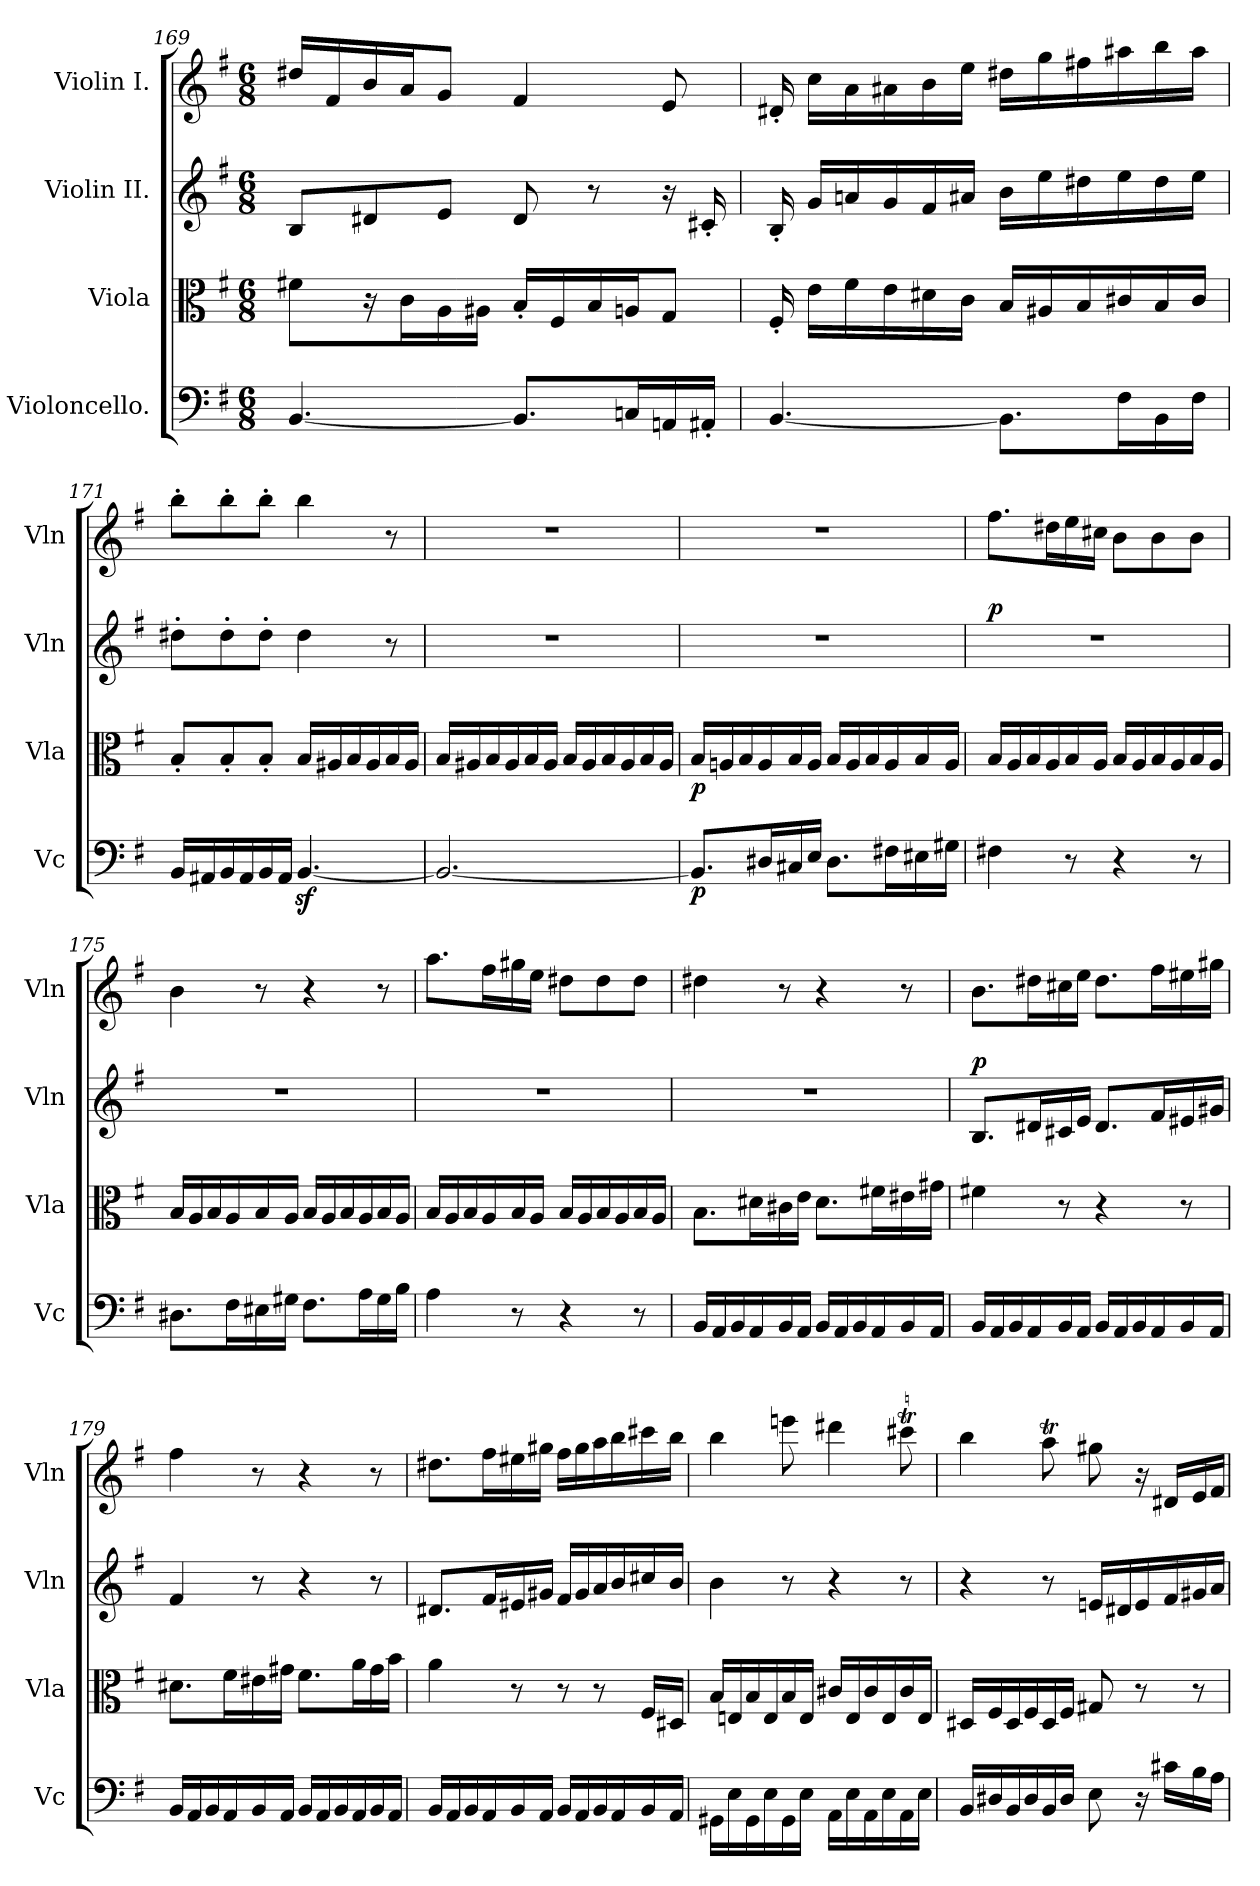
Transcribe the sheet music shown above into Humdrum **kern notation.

**kern	**dynam	**kern	**dynam	**kern	**dynam	**kern
*part4	*part4	*part3	*part3	*part2	*part2	*part1
*staff4	*staff4	*staff3	*staff3	*staff2	*staff2	*staff1
*I"Violoncello.	*	*I"Viola	*	*I"Violin II.	*	*I"Violin I.
*I'Vc	*	*I'Vla	*	*I'Vln	*	*I'Vln
!!LO:PB:g=z
*clefF4	*	*clefC3	*	*clefG2	*	*clefG2
*k[f#]	*	*k[f#]	*	*k[f#]	*	*k[f#]
*M6/8	*	*M6/8	*	*M6/8	*	*M6/8
=169	=169	=169	=169	=169	=169	=169
[4.BB/	.	8f#X\L	.	8B/L	.	16dd#X/LL
.	.	.	.	.	.	16f#/
.	.	16r	.	8d#X/	.	16b/
.	.	16c\L	.	.	.	16a/J
.	.	16A\	.	8e/J	.	8g/J
.	.	16A#X\JJ	.	.	.	.
8.BB/L]	.	16B'/LL	.	8d#/	.	4f#/
.	.	16F#/	.	.	.	.
.	.	16B/	.	8r	.	.
16Cn/L	.	16An/J	.	.	.	.
16AAn/	.	8G/J	.	16r	.	8e/
16AA#X'/JJ	.	.	.	16c#X'/	.	.
=170	=170	=170	=170	=170	=170	=170
[4.BB/	.	16F#'/	.	16B'/	.	16d#X'/
.	.	16e\LL	.	16g/LL	.	16cc\LL
.	.	16f#\	.	16an/	.	16a\
.	.	16e\	.	16g/	.	16a#X\
.	.	16d#X\	.	16f#/	.	16b\
.	.	16c\JJ	.	16a#X/JJ	.	16ee\JJ
8.BB\L]	.	16B/LL	.	16b\LL	.	16dd#X\LL
.	.	16A#X/	.	16ee\	.	16gg\
.	.	16B/	.	16dd#X\	.	16ff#X\
16F#\L	.	16c#X/	.	16ee\	.	16aa#X\
16BB\	.	16B/	.	16dd#\	.	16bb\
16F#\JJ	.	16c#/JJ	.	16ee\JJ	.	16aa#\JJ
!!LO:LB:g=z
=171	=171	=171	=171	=171	=171	=171
16BB/LL	.	8B'/L	.	8dd#X'\L	.	8bb'\L
16AA#X/	.	.	.	.	.	.
16BB/	.	8B'/	.	8dd#'\	.	8bb'\
16AA#/	.	.	.	.	.	.
16BB/	.	8B'/J	.	8dd#'\J	.	8bb'\J
16AA#/JJ	.	.	.	.	.	.
[4.BBz>/	.	16B/LL	.	4dd#\	.	4bb\
.	.	16A#X/	.	.	.	.
.	.	16B/	.	.	.	.
.	.	16A#/	.	.	.	.
.	.	16B/	.	8r	.	8r
.	.	16A#/JJ	.	.	.	.
!!LO:LB:g=z
=172	=172	=172	=172	=172	=172	=172
2.BB/_	.	16B/LL	.	2.r	.	2.r
.	.	16A#X/	.	.	.	.
.	.	16B/	.	.	.	.
.	.	16A#/	.	.	.	.
.	.	16B/	.	.	.	.
.	.	16A#/JJ	.	.	.	.
.	.	16B/LL	.	.	.	.
.	.	16A#/	.	.	.	.
.	.	16B/	.	.	.	.
.	.	16A#/	.	.	.	.
.	.	16B/	.	.	.	.
.	.	16A#/JJ	.	.	.	.
=173	=173	=173	=173	=173	=173	=173
!	!LO:DY:b	!	!LO:DY:b	!	!	!
8.BB/L]	p	16B/LL	p	2.r	.	2.r
.	.	16An/	.	.	.	.
.	.	16B/	.	.	.	.
16D#X/L	.	16A/	.	.	.	.
16C#X/	.	16B/	.	.	.	.
16E/JJ	.	16A/JJ	.	.	.	.
8.D#\L	.	16B/LL	.	.	.	.
.	.	16A/	.	.	.	.
.	.	16B/	.	.	.	.
16F#X\L	.	16A/	.	.	.	.
16E#X\	.	16B/	.	.	.	.
16G#X\JJ	.	16A/JJ	.	.	.	.
=174	=174	=174	=174	=174	=174	=174
!	!	!	!	!	!LO:DY:a	!
4F#X\	.	16B/LL	.	2.r	p	8.ff#\L
.	.	16A/	.	.	.	.
.	.	16B/	.	.	.	.
.	.	16A/	.	.	.	16dd#X\L
8r	.	16B/	.	.	.	16ee\
.	.	16A/JJ	.	.	.	16cc#X\JJ
4r	.	16B/LL	.	.	.	8b\L
.	.	16A/	.	.	.	.
.	.	16B/	.	.	.	8b\
.	.	16A/	.	.	.	.
8r	.	16B/	.	.	.	8b\J
.	.	16A/JJ	.	.	.	.
!!LO:PB:g=z
=175	=175	=175	=175	=175	=175	=175
8.D#X\L	.	16B/LL	.	2.r	.	4b\
.	.	16A/	.	.	.	.
.	.	16B/	.	.	.	.
16F#\L	.	16A/	.	.	.	.
16E#X\	.	16B/	.	.	.	8r
16G#X\JJ	.	16A/JJ	.	.	.	.
8.F#\L	.	16B/LL	.	.	.	4r
.	.	16A/	.	.	.	.
.	.	16B/	.	.	.	.
16A\L	.	16A/	.	.	.	.
16G#\	.	16B/	.	.	.	8r
16B\JJ	.	16A/JJ	.	.	.	.
=176	=176	=176	=176	=176	=176	=176
4A\	.	16B/LL	.	2.r	.	8.aa\L
.	.	16A/	.	.	.	.
.	.	16B/	.	.	.	.
.	.	16A/	.	.	.	16ff#\L
8r	.	16B/	.	.	.	16gg#X\
.	.	16A/JJ	.	.	.	16ee\JJ
4r	.	16B/LL	.	.	.	8dd#X\L
.	.	16A/	.	.	.	.
.	.	16B/	.	.	.	8dd#\
.	.	16A/	.	.	.	.
8r	.	16B/	.	.	.	8dd#\J
.	.	16A/JJ	.	.	.	.
!!LO:LB:g=z
=177	=177	=177	=177	=177	=177	=177
16BB/LL	.	8.B\L	.	2.r	.	4dd#X\
16AA/	.	.	.	.	.	.
16BB/	.	.	.	.	.	.
16AA/	.	16d#X\L	.	.	.	.
16BB/	.	16c#X\	.	.	.	8r
16AA/JJ	.	16e\JJ	.	.	.	.
16BB/LL	.	8.d#\L	.	.	.	4r
16AA/	.	.	.	.	.	.
16BB/	.	.	.	.	.	.
16AA/	.	16f#X\L	.	.	.	.
16BB/	.	16e#X\	.	.	.	8r
16AA/JJ	.	16g#X\JJ	.	.	.	.
=178	=178	=178	=178	=178	=178	=178
!	!	!	!	!	!LO:DY:a	!
16BB/LL	.	4f#X\	.	8.B/L	p	8.b\L
16AA/	.	.	.	.	.	.
16BB/	.	.	.	.	.	.
16AA/	.	.	.	16d#X/L	.	16dd#X\L
16BB/	.	8r	.	16c#X/	.	16cc#X\
16AA/JJ	.	.	.	16e/JJ	.	16ee\JJ
16BB/LL	.	4r	.	8.d#/L	.	8.dd#\L
16AA/	.	.	.	.	.	.
16BB/	.	.	.	.	.	.
16AA/	.	.	.	16f#/L	.	16ff#\L
16BB/	.	8r	.	16e#X/	.	16ee#X\
16AA/JJ	.	.	.	16g#X/JJ	.	16gg#X\JJ
!!LO:LB:g=z
=179	=179	=179	=179	=179	=179	=179
16BB/LL	.	8.d#X\L	.	4f#/	.	4ff#\
16AA/	.	.	.	.	.	.
16BB/	.	.	.	.	.	.
16AA/	.	16f#\L	.	.	.	.
16BB/	.	16e#X\	.	8r	.	8r
16AA/JJ	.	16g#X\JJ	.	.	.	.
16BB/LL	.	8.f#\L	.	4r	.	4r
16AA/	.	.	.	.	.	.
16BB/	.	.	.	.	.	.
16AA/	.	16a\L	.	.	.	.
16BB/	.	16g#\	.	8r	.	8r
16AA/JJ	.	16b\JJ	.	.	.	.
=180	=180	=180	=180	=180	=180	=180
16BB/LL	.	4a\	.	8.d#X/L	.	8.dd#X\L
16AA/	.	.	.	.	.	.
16BB/	.	.	.	.	.	.
16AA/	.	.	.	16f#/L	.	16ff#\L
16BB/	.	8r	.	16e#X/	.	16ee#X\
16AA/JJ	.	.	.	16g#X/JJ	.	16gg#X\JJ
16BB/LL	.	8r	.	16f#/LL	.	16ff#\LL
16AA/	.	.	.	16g#/	.	16gg#\
16BB/	.	8r	.	16a/	.	16aa\
16AA/	.	.	.	16b/	.	16bb\
16BB/	.	16F#/LL	.	16cc#X/	.	16ccc#X\
16AA/JJ	.	16D#X/JJ	.	16b/JJ	.	16bb\JJ
!!LO:PB:g=z
=181	=181	=181	=181	=181	=181	=181
16GG#X\LL	.	16B/LL	.	4b\	.	4bb\
16E\	.	16En/	.	.	.	.
16GG#\	.	16B/	.	.	.	.
16E\	.	16E/	.	.	.	.
16GG#\	.	16B/	.	8r	.	8eeen\
16E\JJ	.	16E/JJ	.	.	.	.
16AA\LL	.	16c#X/LL	.	4r	.	4ddd#X\
16E\	.	16E/	.	.	.	.
16AA\	.	16c#/	.	.	.	.
16E\	.	16E/	.	.	.	.
16AA\	.	16c#/	.	8r	.	8ccc#Xt\
16E\JJ	.	16E/JJ	.	.	.	.
!!LO:LB:g=z
=182	=182	=182	=182	=182	=182	=182
16BB/LL	.	16D#X/LL	.	4r	.	4bb\
16D#X/	.	16F#/	.	.	.	.
16BB/	.	16D#/	.	.	.	.
16D#/	.	16F#/	.	.	.	.
16BB/	.	16D#/	.	8r	.	8aaT\
16D#/JJ	.	16F#/JJ	.	.	.	.
8E\	.	8G#X/	.	16en/LL	.	8gg#X\
.	.	.	.	16d#X/	.	.
16r	.	8r	.	16e/	.	16r
16c#X\LL	.	.	.	16f#/	.	16d#X/LL
16B\	.	8r	.	16g#X/	.	16e/
16A\JJ	.	.	.	16a/JJ	.	16f#/JJ
=	=	=	=	=	=	=
*-	*-	*-	*-	*-	*-	*-
